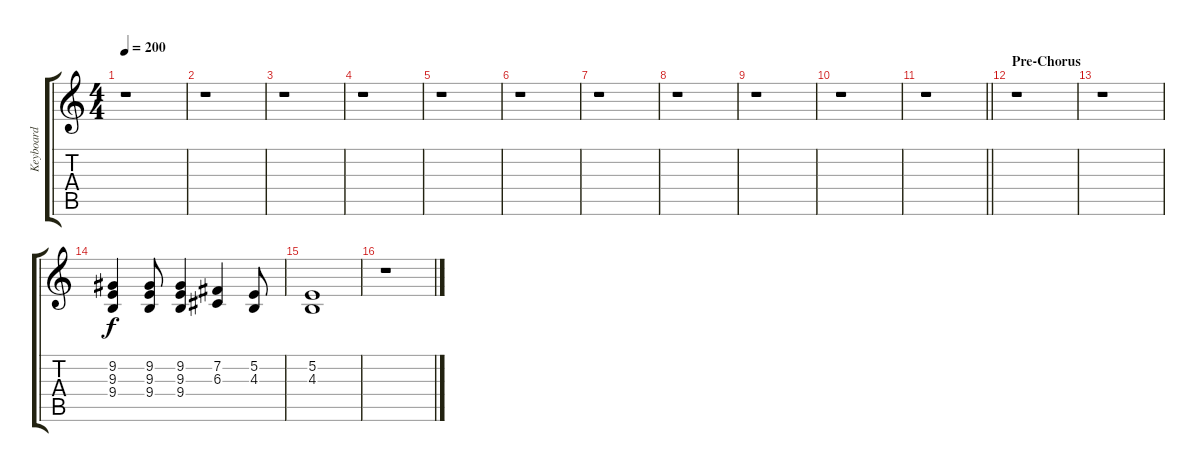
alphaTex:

\track ("Keyboard" "Keyboard") {instrument choiraahs}
\staff {score tabs}
\tuning (E4 B3 G3 D3 A2 E2) {hide}
\ts (4 4)
\tempo 200
\clef g2
\ks c
r.1{dy f} |
r.1 |
r.1 |
r.1 |
r.1 |
r.1 |
r.1 |
r.1 |
r.1 |
r.1 |
\barLineRight lightlight
r.1 |
\section ("" "Pre-Chorus")
r.1 |
r.1 |
(9.2 9.3 9.4).4 (9.2 9.3 9.4).8 (9.2 9.3 9.4).4 (7.2 6.3).4 (5.2 4.3).8 |
(5.2 4.3).1 |
r.1
